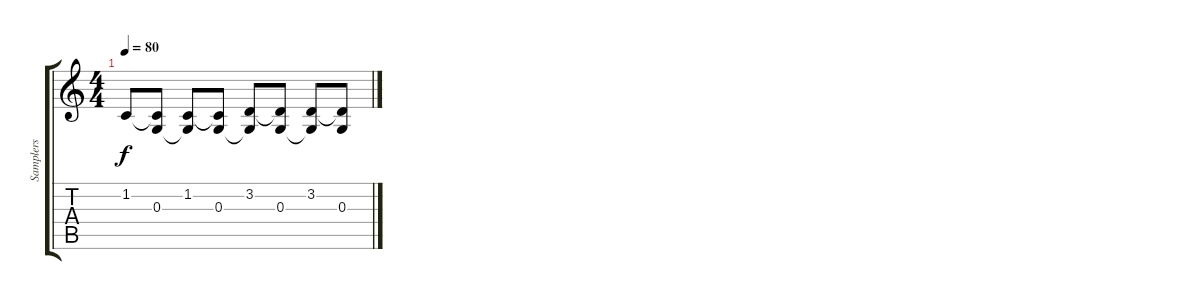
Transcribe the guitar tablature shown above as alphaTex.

\track ("Samplers" "Samplers") {instrument stringensemble1}
\staff {score tabs}
\tuning (E4 B3 G3 D3 A2 E2) {hide}
\ts (4 4)
\tempo 80
\clef g2
\ks c
1.2.8{dy f} (1.2{t} 0.3).8 (1.2 0.3{t}).8 (1.2{t} 0.3).8 (3.2 0.3{t}).8 (3.2{t} 0.3).8 (3.2 0.3{t}).8 (3.2{t} 0.3).8
